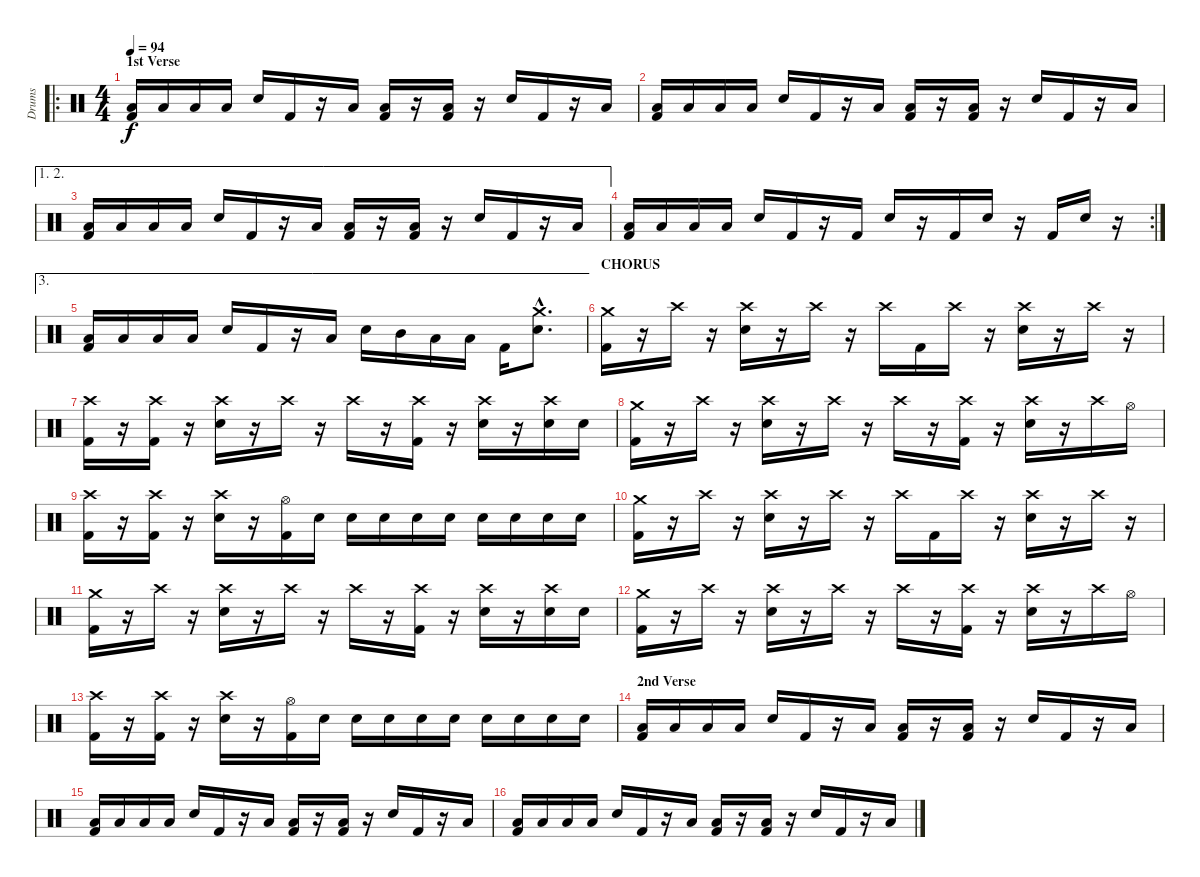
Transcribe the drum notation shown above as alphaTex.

\track ("Drums" "Drums") {instrument percussion}
\staff {score}
\articulation defaults
\ro
\ts (4 4)
\section ("" "1st Verse")
\tempo 94
\clef neutral
\ks c
("Low Floor Tom (hit)" "Kick (hit) 2").16{dy f} "Low Floor Tom (hit)".16 "Low Floor Tom (hit)".16 "Low Floor Tom (hit)".16 "Snare (hit) 2".16 "Kick (hit) 2".16 r.16 "Low Tom (hit)".16 ("Low Floor Tom (hit)" "Kick (hit) 2").16 r.16 ("Low Floor Tom (hit)" "Kick (hit) 2").16 r.16 "Snare (hit) 2".16 "Kick (hit) 2".16 r.16 "Low Tom (hit)".16 |
("Low Floor Tom (hit)" "Kick (hit) 2").16 "Low Floor Tom (hit)".16 "Low Floor Tom (hit)".16 "Low Floor Tom (hit)".16 "Snare (hit) 2".16 "Kick (hit) 2".16 r.16 "Low Tom (hit)".16 ("Low Floor Tom (hit)" "Kick (hit) 2").16 r.16 ("Low Floor Tom (hit)" "Kick (hit) 2").16 r.16 "Snare (hit) 2".16 "Kick (hit) 2".16 r.16 "Low Tom (hit)".16 |
\ae (1 2)
("Low Floor Tom (hit)" "Kick (hit) 2").16 "Low Floor Tom (hit)".16 "Low Floor Tom (hit)".16 "Low Floor Tom (hit)".16 "Snare (hit) 2".16 "Kick (hit) 2".16 r.16 "Low Tom (hit)".16 ("Low Floor Tom (hit)" "Kick (hit) 2").16 r.16 ("Low Floor Tom (hit)" "Kick (hit) 2").16 r.16 "Snare (hit) 2".16 "Kick (hit) 2".16 r.16 "Low Tom (hit)".16 |
\rc 2
("Low Floor Tom (hit)" "Kick (hit) 2").16 "Low Floor Tom (hit)".16 "Low Floor Tom (hit)".16 "Low Floor Tom (hit)".16 "Snare (hit) 2".16 "Kick (hit) 2".16 r.16 "Kick (hit) 2".16 "Snare (hit) 2".16 r.16 "Kick (hit) 2".16 "Snare (hit) 2".16 r.16 "Kick (hit) 2".16 "Snare (hit) 2".16 r.16 |
\ae 3
("Low Floor Tom (hit)" "Kick (hit) 2").16 "Low Floor Tom (hit)".16 "Low Floor Tom (hit)".16 "Low Floor Tom (hit)".16 "Snare (hit) 2".16 "Kick (hit) 2".16 r.16 "Low Tom (hit)".16 "Snare (hit) 2".16 "Mid Tom (hit)".16 "Low Tom (hit)".16 "Low Floor Tom (hit)".16 "Kick (hit) 2".16 ("Crash medium (hit)"{hac} "Snare (hit) 2"{hac}).8{d} |
\section ("" "CHORUS")
("Crash medium (hit)" "Kick (hit) 2").16 r.16 "Crash high (hit)".16 r.16 ("Crash high (hit)" "Snare (hit) 2").16 r.16 "Crash high (hit)".16 r.16 "Crash high (hit)".16 "Kick (hit) 2".16 "Crash high (hit)".16 r.16 ("Crash high (hit)" "Snare (hit) 2").16 r.16 "Crash high (hit)".16 r.16 |
("Crash high (hit)" "Kick (hit) 2").16 r.16 ("Crash high (hit)" "Kick (hit) 2").16 r.16 ("Crash high (hit)" "Snare (hit) 2").16 r.16 "Crash high (hit)".16 r.16 "Crash high (hit)".16 r.16 ("Crash high (hit)" "Kick (hit) 2").16 r.16 ("Crash high (hit)" "Snare (hit) 2").16 r.16 ("Crash high (hit)" "Snare (hit) 2").16 "Snare (hit) 2".16 |
("Crash medium (hit)" "Kick (hit) 2").16 r.16 "Crash high (hit)".16 r.16 ("Crash high (hit)" "Snare (hit) 2").16 r.16 "Crash high (hit)".16 r.16 "Crash high (hit)".16 r.16 ("Crash high (hit)" "Kick (hit) 2").16 r.16 ("Crash high (hit)" "Snare (hit) 2").16 r.16 "Crash high (hit)".16 "Hi-Hat (open)".16 |
("Crash high (hit)" "Kick (hit) 2").16 r.16 ("Crash high (hit)" "Kick (hit) 2").16 r.16 ("Crash high (hit)" "Snare (hit) 2").16 r.16 ("Hi-Hat (open)" "Kick (hit) 2").16 "Snare (hit) 2".16 "Snare (hit) 2".16 "Snare (hit) 2".16 "Snare (hit) 2".16 "Snare (hit) 2".16 "Snare (hit) 2".16 "Snare (hit) 2".16 "Snare (hit) 2".16 "Snare (hit) 2".16 |
("Crash medium (hit)" "Kick (hit) 2").16 r.16 "Crash high (hit)".16 r.16 ("Crash high (hit)" "Snare (hit) 2").16 r.16 "Crash high (hit)".16 r.16 "Crash high (hit)".16 "Kick (hit) 2".16 "Crash high (hit)".16 r.16 ("Crash high (hit)" "Snare (hit) 2").16 r.16 "Crash high (hit)".16 r.16 |
("Crash medium (hit)" "Kick (hit) 2").16 r.16 "Crash high (hit)".16 r.16 ("Crash high (hit)" "Snare (hit) 2").16 r.16 "Crash high (hit)".16 r.16 "Crash high (hit)".16 r.16 ("Crash high (hit)" "Kick (hit) 2").16 r.16 ("Crash high (hit)" "Snare (hit) 2").16 r.16 ("Crash high (hit)" "Snare (hit) 2").16 "Snare (hit) 2".16 |
("Crash medium (hit)" "Kick (hit) 2").16 r.16 "Crash high (hit)".16 r.16 ("Crash high (hit)" "Snare (hit) 2").16 r.16 "Crash high (hit)".16 r.16 "Crash high (hit)".16 r.16 ("Crash high (hit)" "Kick (hit) 2").16 r.16 ("Crash high (hit)" "Snare (hit) 2").16 r.16 "Crash high (hit)".16 "Hi-Hat (open)".16 |
("Crash high (hit)" "Kick (hit) 2").16 r.16 ("Crash high (hit)" "Kick (hit) 2").16 r.16 ("Crash high (hit)" "Snare (hit) 2").16 r.16 ("Hi-Hat (open)" "Kick (hit) 2").16 "Snare (hit) 2".16 "Snare (hit) 2".16 "Snare (hit) 2".16 "Snare (hit) 2".16 "Snare (hit) 2".16 "Snare (hit) 2".16 "Snare (hit) 2".16 "Snare (hit) 2".16 "Snare (hit) 2".16 |
\section ("" "2nd Verse")
("Low Floor Tom (hit)" "Kick (hit) 2").16 "Low Floor Tom (hit)".16 "Low Floor Tom (hit)".16 "Low Floor Tom (hit)".16 "Snare (hit) 2".16 "Kick (hit) 2".16 r.16 "Low Tom (hit)".16 ("Low Floor Tom (hit)" "Kick (hit) 2").16 r.16 ("Low Floor Tom (hit)" "Kick (hit) 2").16 r.16 "Snare (hit) 2".16 "Kick (hit) 2".16 r.16 "Low Tom (hit)".16 |
("Low Floor Tom (hit)" "Kick (hit) 2").16 "Low Floor Tom (hit)".16 "Low Floor Tom (hit)".16 "Low Floor Tom (hit)".16 "Snare (hit) 2".16 "Kick (hit) 2".16 r.16 "Low Tom (hit)".16 ("Low Floor Tom (hit)" "Kick (hit) 2").16 r.16 ("Low Floor Tom (hit)" "Kick (hit) 2").16 r.16 "Snare (hit) 2".16 "Kick (hit) 2".16 r.16 "Low Tom (hit)".16 |
("Low Floor Tom (hit)" "Kick (hit) 2").16 "Low Floor Tom (hit)".16 "Low Floor Tom (hit)".16 "Low Floor Tom (hit)".16 "Snare (hit) 2".16 "Kick (hit) 2".16 r.16 "Low Tom (hit)".16 ("Low Floor Tom (hit)" "Kick (hit) 2").16 r.16 ("Low Floor Tom (hit)" "Kick (hit) 2").16 r.16 "Snare (hit) 2".16 "Kick (hit) 2".16 r.16 "Low Tom (hit)".16
